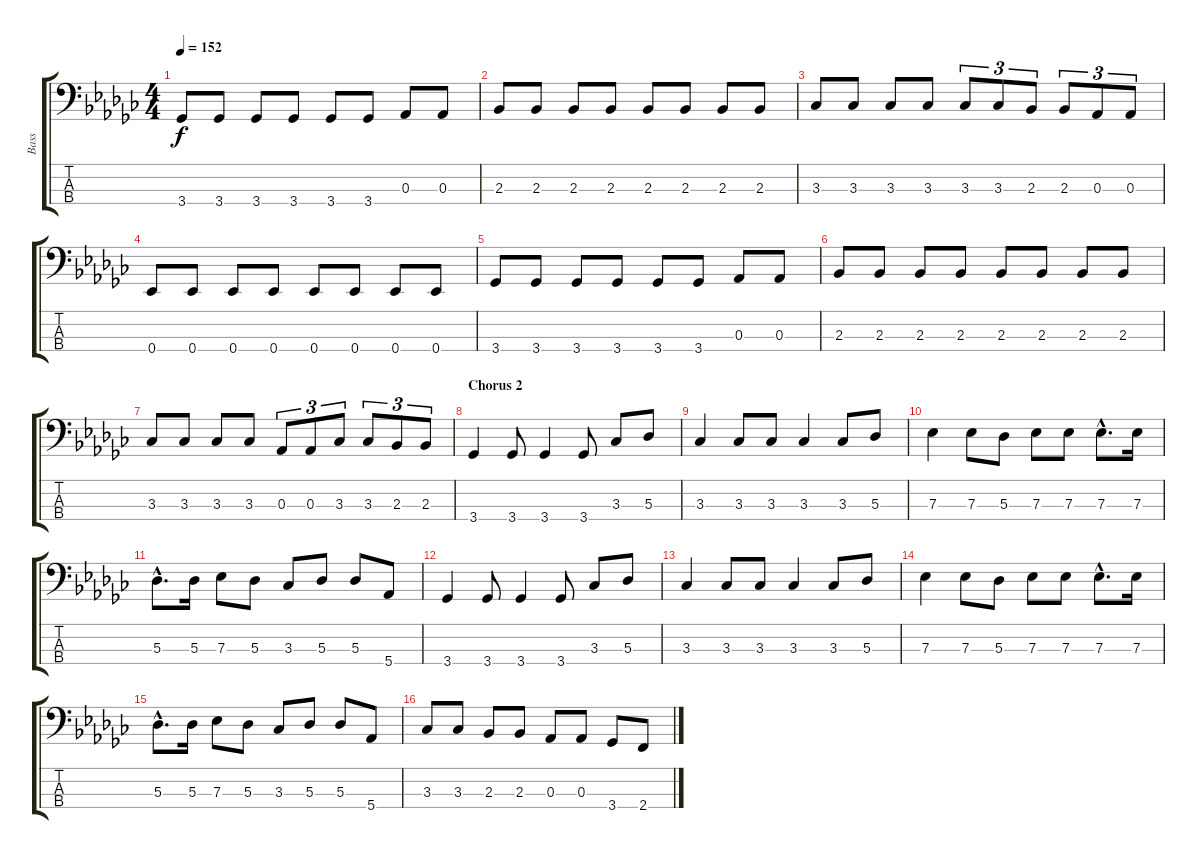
\track ("Bass" "Bass") {instrument electricbasspick}
\staff {score tabs}
\tuning (Gb2 Db2 Ab1 Eb1) {hide}
\ts (4 4)
\tempo 152
\clef f4
\ks gb
3.4.8{dy f} 3.4.8 3.4.8 3.4.8 3.4.8 3.4.8 0.3.8 0.3.8 |
2.3.8 2.3.8 2.3.8 2.3.8 2.3.8 2.3.8 2.3.8 2.3.8 |
3.3.8 3.3.8 3.3.8 3.3.8 3.3.8{tu (3 2)} 3.3.8{tu (3 2)} 2.3.8{tu (3 2)} 2.3.8{tu (3 2)} 0.3.8{tu (3 2)} 0.3.8{tu (3 2)} |
0.4.8 0.4.8 0.4.8 0.4.8 0.4.8 0.4.8 0.4.8 0.4.8 |
3.4.8 3.4.8 3.4.8 3.4.8 3.4.8 3.4.8 0.3.8 0.3.8 |
2.3.8 2.3.8 2.3.8 2.3.8 2.3.8 2.3.8 2.3.8 2.3.8 |
3.3.8 3.3.8 3.3.8 3.3.8 0.3.8{tu (3 2)} 0.3.8{tu (3 2)} 3.3.8{tu (3 2)} 3.3.8{tu (3 2)} 2.3.8{tu (3 2)} 2.3.8{tu (3 2)} |
\section ("" "Chorus 2")
3.4.4 3.4.8 3.4.4 3.4.8 3.3.8 5.3.8 |
3.3.4 3.3.8 3.3.8 3.3.4 3.3.8 5.3.8 |
7.3.4 7.3.8 5.3.8 7.3.8 7.3.8 7.3{hac}.8{d} 7.3.16 |
5.3{hac}.8{d} 5.3.16 7.3.8 5.3.8 3.3.8 5.3.8 5.3.8 5.4.8 |
3.4.4 3.4.8 3.4.4 3.4.8 3.3.8 5.3.8 |
3.3.4 3.3.8 3.3.8 3.3.4 3.3.8 5.3.8 |
7.3.4 7.3.8 5.3.8 7.3.8 7.3.8 7.3{hac}.8{d} 7.3.16 |
5.3{hac}.8{d} 5.3.16 7.3.8 5.3.8 3.3.8 5.3.8 5.3.8 5.4.8 |
3.3.8 3.3.8 2.3.8 2.3.8 0.3.8 0.3.8 3.4.8 2.4.8
